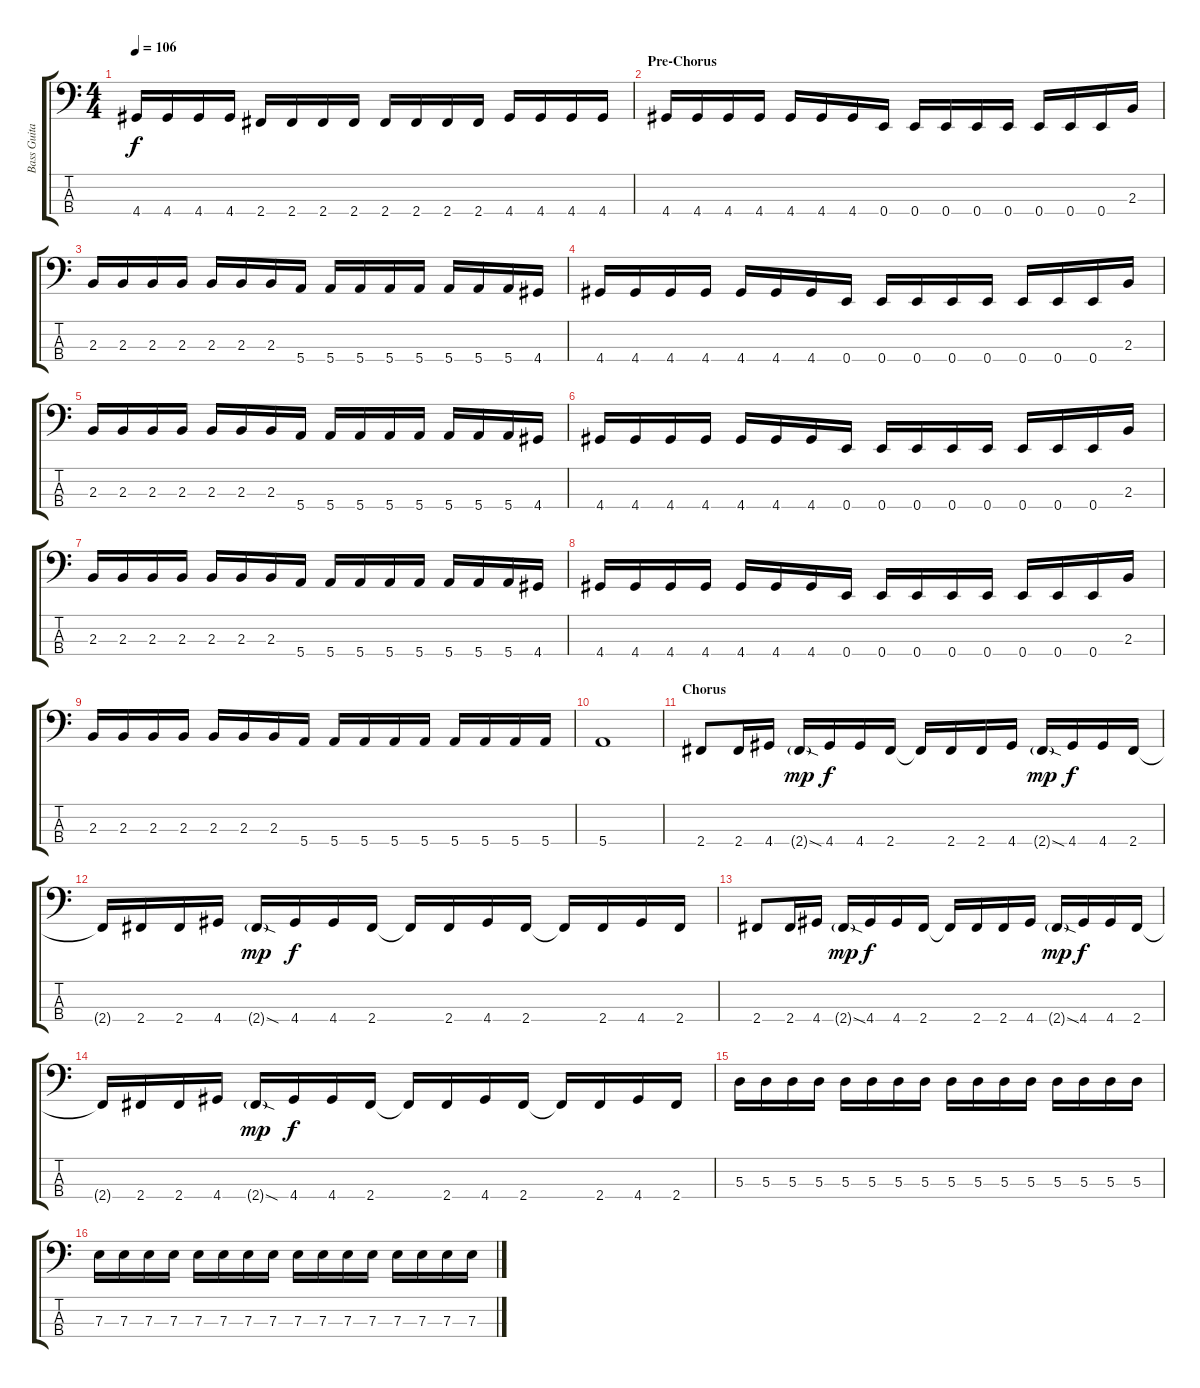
\track ("Bass Guitar - Stuart Richardson" "Bass Guita") {instrument electricbassfinger}
\staff {score tabs}
\tuning (G2 D2 A1 E1) {hide}
\ts (4 4)
\tempo 106
\clef f4
\ks c
4.4.16{dy f} 4.4.16 4.4.16 4.4.16 2.4.16 2.4.16 2.4.16 2.4.16 2.4.16 2.4.16 2.4.16 2.4.16 4.4.16 4.4.16 4.4.16 4.4.16 |
\section ("" "Pre-Chorus")
4.4.16 4.4.16 4.4.16 4.4.16 4.4.16 4.4.16 4.4.16 0.4.16 0.4.16 0.4.16 0.4.16 0.4.16 0.4.16 0.4.16 0.4.16 2.3.16 |
2.3.16 2.3.16 2.3.16 2.3.16 2.3.16 2.3.16 2.3.16 5.4.16 5.4.16 5.4.16 5.4.16 5.4.16 5.4.16 5.4.16 5.4.16 4.4.16 |
4.4.16 4.4.16 4.4.16 4.4.16 4.4.16 4.4.16 4.4.16 0.4.16 0.4.16 0.4.16 0.4.16 0.4.16 0.4.16 0.4.16 0.4.16 2.3.16 |
2.3.16 2.3.16 2.3.16 2.3.16 2.3.16 2.3.16 2.3.16 5.4.16 5.4.16 5.4.16 5.4.16 5.4.16 5.4.16 5.4.16 5.4.16 4.4.16 |
4.4.16 4.4.16 4.4.16 4.4.16 4.4.16 4.4.16 4.4.16 0.4.16 0.4.16 0.4.16 0.4.16 0.4.16 0.4.16 0.4.16 0.4.16 2.3.16 |
2.3.16 2.3.16 2.3.16 2.3.16 2.3.16 2.3.16 2.3.16 5.4.16 5.4.16 5.4.16 5.4.16 5.4.16 5.4.16 5.4.16 5.4.16 4.4.16 |
4.4.16 4.4.16 4.4.16 4.4.16 4.4.16 4.4.16 4.4.16 0.4.16 0.4.16 0.4.16 0.4.16 0.4.16 0.4.16 0.4.16 0.4.16 2.3.16 |
2.3.16 2.3.16 2.3.16 2.3.16 2.3.16 2.3.16 2.3.16 5.4.16 5.4.16 5.4.16 5.4.16 5.4.16 5.4.16 5.4.16 5.4.16 5.4.16 |
5.4.1 |
\section ("" "Chorus")
2.4.8 2.4.16 4.4.16 2.4{sod g}.16{dy mp} 4.4.16{dy f} 4.4.16 2.4.16 2.4{t}.16 2.4.16 2.4.16 4.4.16 2.4{sod g}.16{dy mp} 4.4.16{dy f} 4.4.16 2.4.16 |
2.4{t}.16 2.4.16 2.4.16 4.4.16 2.4{sod g}.16{dy mp} 4.4.16{dy f} 4.4.16 2.4.16 2.4{t}.16 2.4.16 4.4.16 2.4.16 2.4{t}.16 2.4.16 4.4.16 2.4.16 |
2.4.8 2.4.16 4.4.16 2.4{sod g}.16{dy mp} 4.4.16{dy f} 4.4.16 2.4.16 2.4{t}.16 2.4.16 2.4.16 4.4.16 2.4{sod g}.16{dy mp} 4.4.16{dy f} 4.4.16 2.4.16 |
2.4{t}.16 2.4.16 2.4.16 4.4.16 2.4{sod g}.16{dy mp} 4.4.16{dy f} 4.4.16 2.4.16 2.4{t}.16 2.4.16 4.4.16 2.4.16 2.4{t}.16 2.4.16 4.4.16 2.4.16 |
5.3.16 5.3.16 5.3.16 5.3.16 5.3.16 5.3.16 5.3.16 5.3.16 5.3.16 5.3.16 5.3.16 5.3.16 5.3.16 5.3.16 5.3.16 5.3.16 |
7.3.16 7.3.16 7.3.16 7.3.16 7.3.16 7.3.16 7.3.16 7.3.16 7.3.16 7.3.16 7.3.16 7.3.16 7.3.16 7.3.16 7.3.16 7.3.16
